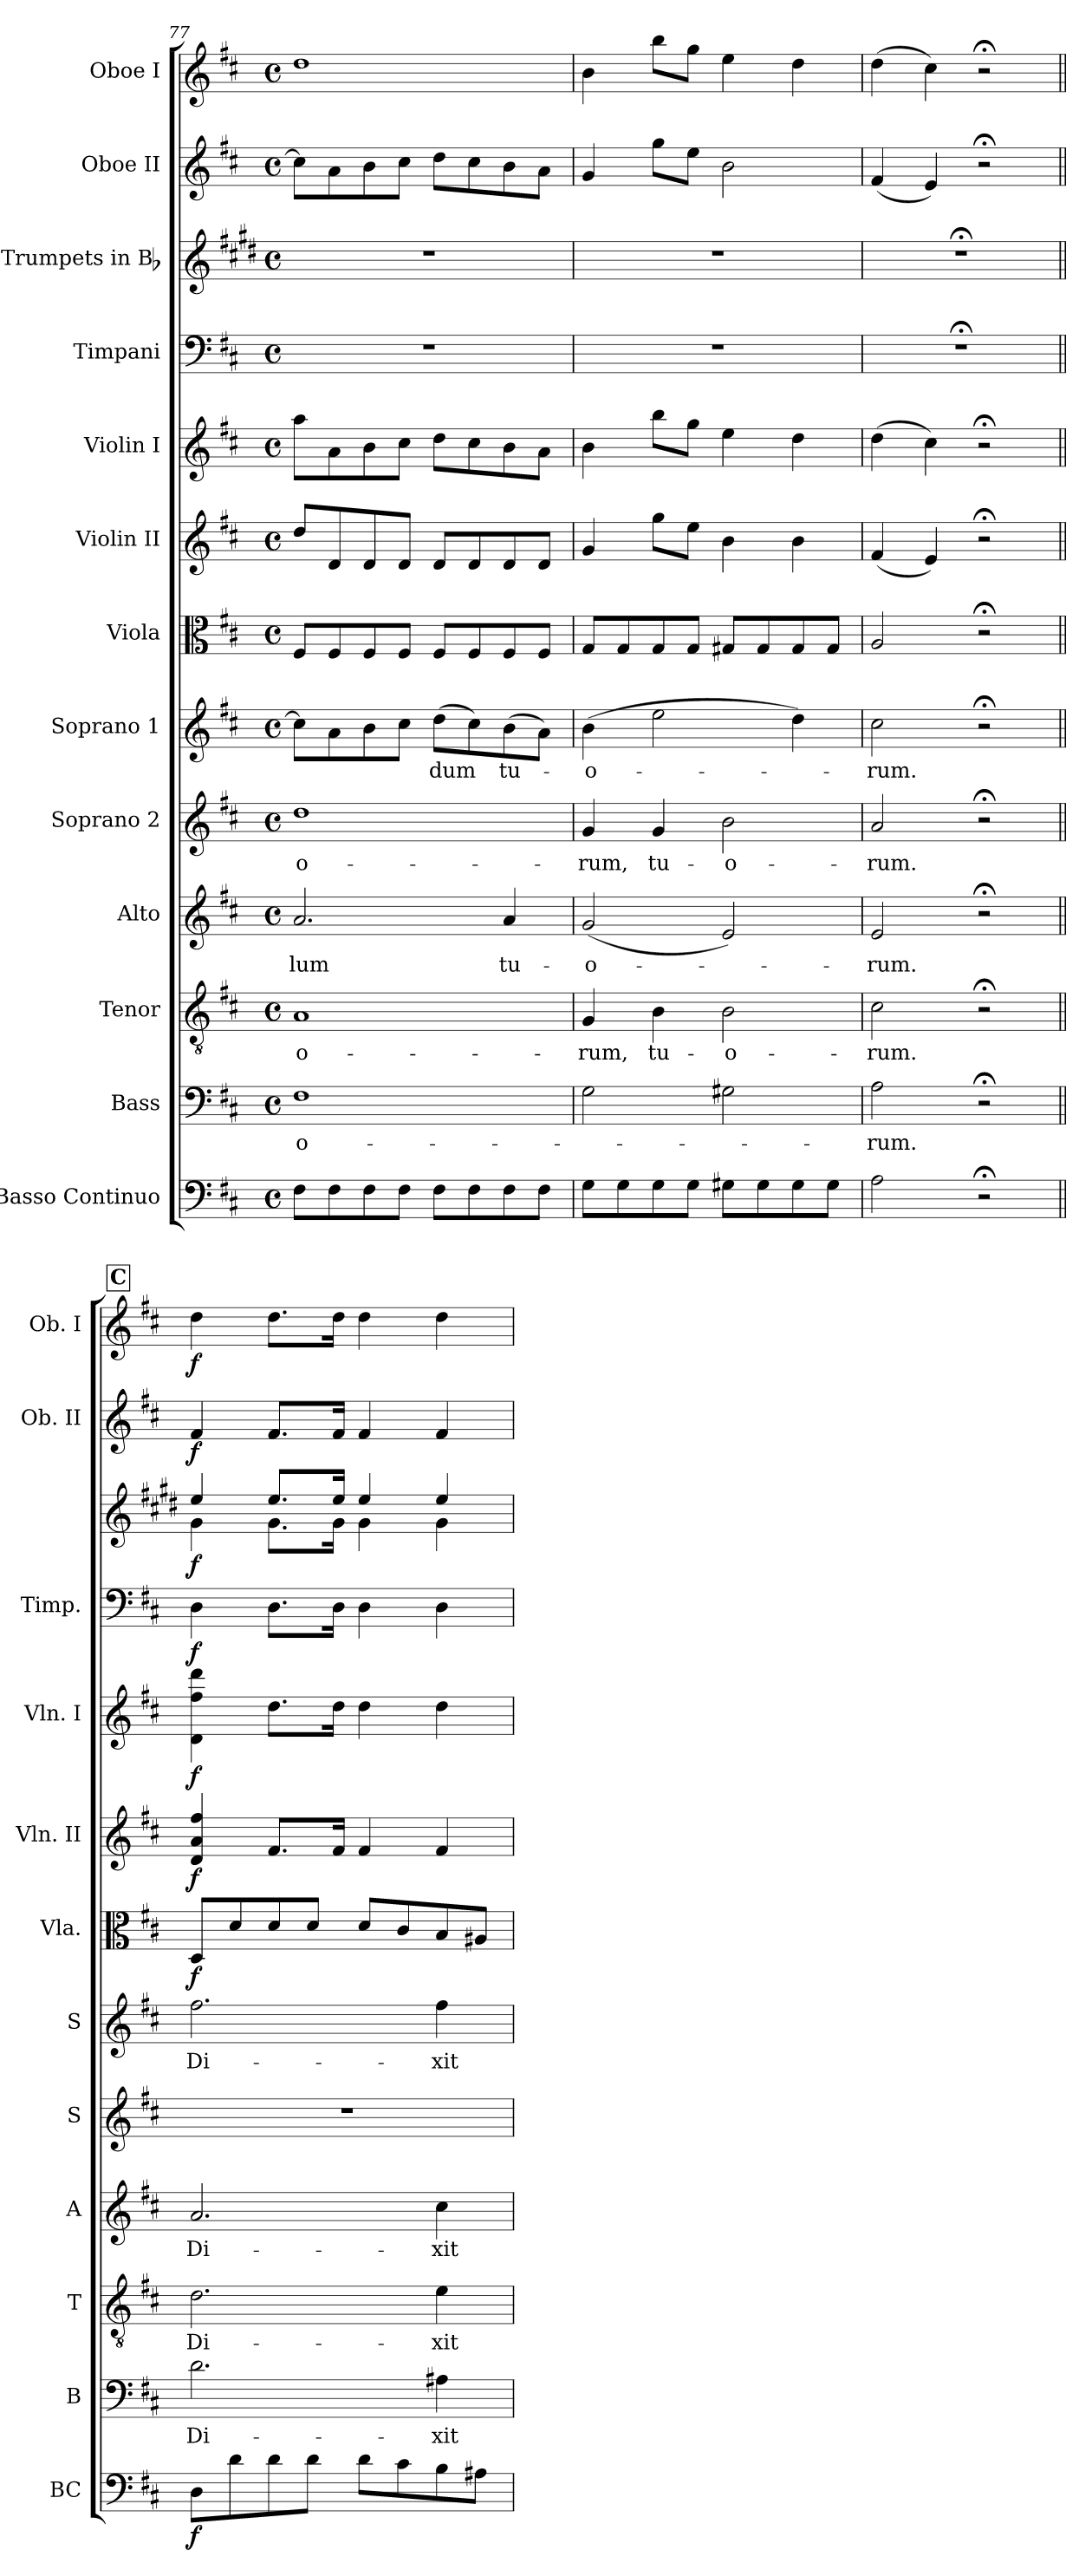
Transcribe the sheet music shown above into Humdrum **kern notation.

**kern	**dynam	**kern	**text	**kern	**text	**kern	**text	**kern	**text	**kern	**text	**kern	**dynam	**kern	**dynam	**kern	**dynam	**kern	**dynam	**kern	**dynam	**kern	**dynam	**kern	**dynam
*part13	*part13	*part12	*part12	*part11	*part11	*part10	*part10	*part9	*part9	*part8	*part8	*part7	*part7	*part6	*part6	*part5	*part5	*part4	*part4	*part3	*part3	*part2	*part2	*part1	*part1
*staff13	*staff13	*staff12	*staff12	*staff11	*staff11	*staff10	*staff10	*staff9	*staff9	*staff8	*staff8	*staff7	*staff7	*staff6	*staff6	*staff5	*staff5	*staff4	*staff4	*staff3	*staff3	*staff2	*staff2	*staff1	*staff1
*I"Basso Continuo	*	*I"Bass	*	*I"Tenor	*	*I"Alto	*	*I"Soprano 2	*	*I"Soprano 1	*	*I"Viola	*	*I"Violin II	*	*I"Violin I	*	*I"Timpani	*	*I"Trumpets in Bb	*	*I"Oboe II	*	*I"Oboe I	*
*I'BC	*	*I'B	*	*I'T	*	*I'A	*	*I'S	*	*I'S	*	*I'Vla.	*	*I'Vln. II	*	*I'Vln. I	*	*I'Timp.	*	*	*	*I'Ob. II	*	*I'Ob. I	*
*clefF4	*	*clefF4	*	*clefGv2	*	*clefG2	*	*clefG2	*	*clefG2	*	*clefC3	*	*clefG2	*	*clefG2	*	*clefF4	*	*clefG2	*	*clefG2	*	*clefG2	*
*	*	*	*	*	*	*	*	*	*	*	*	*	*	*	*	*	*	*	*	*ITrd1c2	*	*	*	*	*
*k[f#c#]	*	*k[f#c#]	*	*k[f#c#]	*	*k[f#c#]	*	*k[f#c#]	*	*k[f#c#]	*	*k[f#c#]	*	*k[f#c#]	*	*k[f#c#]	*	*k[f#c#]	*	*k[f#c#]	*	*k[f#c#]	*	*k[f#c#]	*
*D:	*	*D:	*	*D:	*	*D:	*	*D:	*	*D:	*	*D:	*	*D:	*	*D:	*	*D:	*	*D:	*	*D:	*	*D:	*
*M4/4	*	*M4/4	*	*M4/4	*	*M4/4	*	*M4/4	*	*M4/4	*	*M4/4	*	*M4/4	*	*M4/4	*	*M4/4	*	*M4/4	*	*M4/4	*	*M4/4	*
*met(c)	*	*met(c)	*	*met(c)	*	*met(c)	*	*met(c)	*	*met(c)	*	*met(c)	*	*met(c)	*	*met(c)	*	*met(c)	*	*met(c)	*	*met(c)	*	*met(c)	*
=77	=77	=77	=77	=77	=77	=77	=77	=77	=77	=77	=77	=77	=77	=77	=77	=77	=77	=77	=77	=77	=77	=77	=77	=77	=77
!	!	!	!LO:LY:b	!	!LO:LY:b	!	!LO:LY:b	!	!LO:LY:b	!	!	!	!	!	!	!	!	!	!	!	!	!	!	!	!
8F#\L	.	1F#	-o-	1A	-o-	2.a/	-lum	1dd	-o-	8cc#\L]	.	8F#/L	.	8dd/L	.	8aa\L	.	1r	.	1r	.	8cc#\L]	.	1dd	.
8F#\	.	.	.	.	.	.	.	.	.	8a\	.	8F#/	.	8d/	.	8a\	.	.	.	.	.	8a\	.	.	.
8F#\	.	.	.	.	.	.	.	.	.	8b\	.	8F#/	.	8d/	.	8b\	.	.	.	.	.	8b\	.	.	.
8F#\J	.	.	.	.	.	.	.	.	.	8cc#\J	.	8F#/J	.	8d/J	.	8cc#\J	.	.	.	.	.	8cc#\J	.	.	.
!	!	!	!	!	!	!	!	!	!	!	!LO:LY:b	!	!	!	!	!	!	!	!	!	!	!	!	!	!
8F#\L	.	.	.	.	.	.	.	.	.	(8dd\L	-dum	8F#/L	.	8d/L	.	8dd\L	.	.	.	.	.	8dd\L	.	.	.
8F#\	.	.	.	.	.	.	.	.	.	8cc#\)	.	8F#/	.	8d/	.	8cc#\	.	.	.	.	.	8cc#\	.	.	.
!	!	!	!	!	!	!	!LO:LY:b	!	!	!	!LO:LY:b	!	!	!	!	!	!	!	!	!	!	!	!	!	!
8F#\	.	.	.	.	.	4a/	tu-	.	.	(8b\	tu-	8F#/	.	8d/	.	8b\	.	.	.	.	.	8b\	.	.	.
8F#\J	.	.	.	.	.	.	.	.	.	8a\J)	.	8F#/J	.	8d/J	.	8a\J	.	.	.	.	.	8a\J	.	.	.
=78	=78	=78	=78	=78	=78	=78	=78	=78	=78	=78	=78	=78	=78	=78	=78	=78	=78	=78	=78	=78	=78	=78	=78	=78	=78
!	!	!	!	!	!LO:LY:b	!	!LO:LY:b	!	!LO:LY:b	!	!LO:LY:b	!	!	!	!	!	!	!	!	!	!	!	!	!	!
8G\L	.	2G\	.	4G/	-rum,	(<2g/	-o-	4g/	-rum,	(4b\	-o-	8G/L	.	4g/	.	4b\	.	1r	.	1r	.	4g/	.	4b\	.
8G\	.	.	.	.	.	.	.	.	.	.	.	8G/	.	.	.	.	.	.	.	.	.	.	.	.	.
!	!	!	!	!	!LO:LY:b	!	!	!	!LO:LY:b	!	!	!	!	!	!	!	!	!	!	!	!	!	!	!	!
8G\	.	.	.	4B\	tu-	.	.	4g/	tu-	2ee\	.	8G/	.	8gg\L	.	8bb\L	.	.	.	.	.	8gg\L	.	8bb\L	.
8G\J	.	.	.	.	.	.	.	.	.	.	.	8G/J	.	8ee\J	.	8gg\J	.	.	.	.	.	8ee\J	.	8gg\J	.
!	!	!	!	!	!LO:LY:b	!	!	!	!LO:LY:b	!	!	!	!	!	!	!	!	!	!	!	!	!	!	!	!
8G#X\L	.	2G#X\	.	2B\	-o-	2e/)	.	2b\	-o-	.	.	8G#X/L	.	4b\	.	4ee\	.	.	.	.	.	2b\	.	4ee\	.
8G#\	.	.	.	.	.	.	.	.	.	.	.	8G#/	.	.	.	.	.	.	.	.	.	.	.	.	.
8G#\	.	.	.	.	.	.	.	.	.	4dd\)	.	8G#/	.	4b\	.	4dd\	.	.	.	.	.	.	.	4dd\	.
8G#\J	.	.	.	.	.	.	.	.	.	.	.	8G#/J	.	.	.	.	.	.	.	.	.	.	.	.	.
=79	=79	=79	=79	=79	=79	=79	=79	=79	=79	=79	=79	=79	=79	=79	=79	=79	=79	=79	=79	=79	=79	=79	=79	=79	=79
!	!	!	!LO:LY:b	!	!LO:LY:b	!	!LO:LY:b	!	!LO:LY:b	!	!LO:LY:b	!	!	!	!	!	!	!	!	!	!	!	!	!	!
2A\	.	2A\	-rum.	2c#\	-rum.	2e/	-rum.	2a/	-rum.	2cc#\	-rum.	2A/	.	(<4f#/	.	(4dd\	.	1r;<	.	1r;<	.	(<4f#/	.	(4dd\	.
.	.	.	.	.	.	.	.	.	.	.	.	.	.	4e/)	.	4cc#\)	.	.	.	.	.	4e/)	.	4cc#\)	.
2r;<	.	2r;<	.	2r;<	.	2r;<	.	2r;<	.	2r;<	.	2r;<	.	2r;<	.	2r;<	.	.	.	.	.	2r;<	.	2r;<	.
!!LO:PB:g=z
!!LO:REH:place=s1:a:B:fs=14:t=C
=80||	=80||	=80||	=80||	=80||	=80||	=80||	=80||	=80||	=80||	=80||	=80||	=80||	=80||	=80||	=80||	=80||	=80||	=80||	=80||	=80||	=80||	=80||	=80||	=80||	=80||
!	!LO:DY:b	!	!LO:LY:b	!	!LO:LY:b	!	!LO:LY:b	!	!	!	!LO:LY:b	!	!LO:DY:b	!	!LO:DY:b	!	!LO:DY:b	!	!LO:DY:b	!	!LO:DY:b	!	!LO:DY:b	!	!LO:DY:b
*	*	*	*	*	*	*	*	*	*	*	*	*	*	*	*	*	*	*	*	*^	*	*	*	*	*
8D\L	f	2.d\	Di-	2.d\	Di-	2.a/	Di-	1r	.	2.ff#\	Di-	8D/L	f	4d/ 4a/ 4ff#/	f	4d\ 4ff#\ 4ddd\	f	4D\	f	4dd/	4f#\	f	4f#/	f	4dd\	f
8d\	.	.	.	.	.	.	.	.	.	.	.	8d/	.	.	.	.	.	.	.	.	.	.	.	.	.	.
8d\	.	.	.	.	.	.	.	.	.	.	.	8d/	.	8.f#/L	.	8.dd\L	.	8.D\L	.	8.dd/L	8.f#\L	.	8.f#/L	.	8.dd\L	.
8d\J	.	.	.	.	.	.	.	.	.	.	.	8d/J	.	.	.	.	.	.	.	.	.	.	.	.	.	.
.	.	.	.	.	.	.	.	.	.	.	.	.	.	16f#/Jk	.	16dd\Jk	.	16D\Jk	.	16dd/Jk	16f#\Jk	.	16f#/Jk	.	16dd\Jk	.
8d\L	.	.	.	.	.	.	.	.	.	.	.	8d/L	.	4f#/	.	4dd\	.	4D\	.	4dd/	4f#\	.	4f#/	.	4dd\	.
8c#\	.	.	.	.	.	.	.	.	.	.	.	8c#/	.	.	.	.	.	.	.	.	.	.	.	.	.	.
!	!	!	!LO:LY:b	!	!LO:LY:b	!	!LO:LY:b	!	!	!	!LO:LY:b	!	!	!	!	!	!	!	!	!	!	!	!	!	!	!
8B\	.	4A#X\	-xit	4e\	-xit	4cc#\	-xit	.	.	4ff#\	-xit	8B/	.	4f#/	.	4dd\	.	4D\	.	4dd/	4f#\	.	4f#/	.	4dd\	.
8A#X\J	.	.	.	.	.	.	.	.	.	.	.	8A#X/J	.	.	.	.	.	.	.	.	.	.	.	.	.	.
*	*	*	*	*	*	*	*	*	*	*	*	*	*	*	*	*	*	*	*	*v	*v	*	*	*	*	*
=	=	=	=	=	=	=	=	=	=	=	=	=	=	=	=	=	=	=	=	=	=	=	=	=	=
*-	*-	*-	*-	*-	*-	*-	*-	*-	*-	*-	*-	*-	*-	*-	*-	*-	*-	*-	*-	*-	*-	*-	*-	*-	*-
